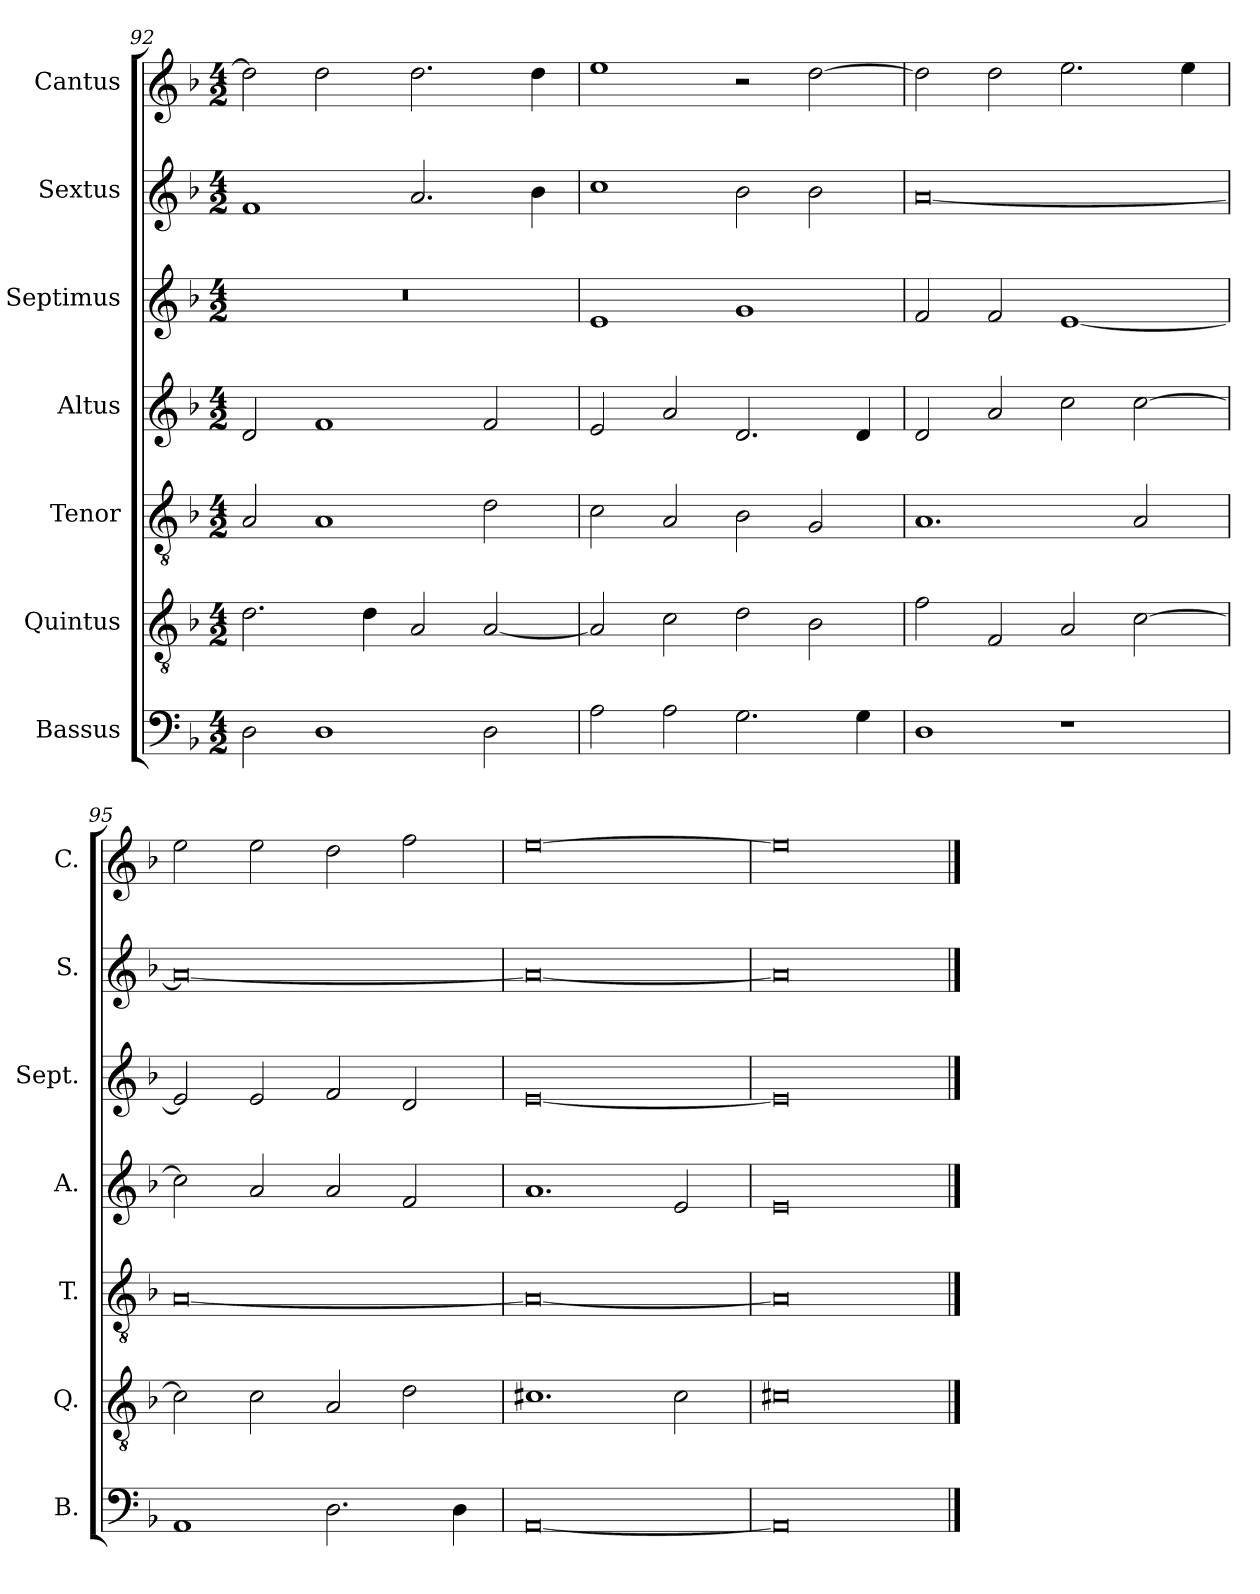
**kern	**kern	**kern	**kern	**kern	**kern	**kern
*part7	*part6	*part5	*part4	*part3	*part2	*part1
*staff7	*staff6	*staff5	*staff4	*staff3	*staff2	*staff1
*I"Bassus	*I"Quintus	*I"Tenor	*I"Altus	*I"Septimus	*I"Sextus	*I"Cantus
*I'B.	*I'Q.	*I'T.	*I'A.	*I'Sept.	*I'S.	*I'C.
*clefF4	*clefGv2	*clefGv2	*clefG2	*clefG2	*clefG2	*clefG2
*k[b-]	*k[b-]	*k[b-]	*k[b-]	*k[b-]	*k[b-]	*k[b-]
*F:	*F:	*F:	*F:	*F:	*F:	*F:
*M4/2	*M4/2	*M4/2	*M4/2	*M4/2	*M4/2	*M4/2
=92	=92	=92	=92	=92	=92	=92
2D\	2.d\	2A/	2d/	0r	1f	2dd\]
1D	.	1A	1f	.	.	2dd\
.	4d\	.	.	.	.	.
.	2A/	.	.	.	2.a/	2.dd\
2D\	[2A/	2d\	2f/	.	.	.
.	.	.	.	.	4b-\	4dd\
!!LO:PB:g=z
=93	=93	=93	=93	=93	=93	=93
2A\	2A/]	2c\	2e/	1e	1cc	1ee
2A\	2c\	2A/	2a/	.	.	.
2.G\	2d\	2B-\	2.d/	1g	2b-\	2r
.	2B-\	2G/	.	.	2b-\	[2dd\
4G\	.	.	4d/	.	.	.
=94	=94	=94	=94	=94	=94	=94
1D	2f\	1.A	2d/	2f/	[0a	2dd\]
.	2F/	.	2a/	2f/	.	2dd\
1r	2A/	.	2cc\	[1e	.	2.ee\
.	[2c\	2A/	[2cc\	.	.	.
.	.	.	.	.	.	4ee\
=95	=95	=95	=95	=95	=95	=95
1AA	2c\]	[0A	2cc\]	2e/]	0a_	2ee\
.	2c\	.	2a/	2e/	.	2ee\
2.D\	2A/	.	2a/	2f/	.	2dd\
.	2d\	.	2f/	2d/	.	2ff\
4D\	.	.	.	.	.	.
=96	=96	=96	=96	=96	=96	=96
[0AA	1.c#X	0A_	1.a	[0e	0a_	[0ee
.	2c#\	.	2e/	.	.	.
=97	=97	=97	=97	=97	=97	=97
0AA]	0c#X	0A]	0e	0e]	0a]	0ee]
==	==	==	==	==	==	==
*-	*-	*-	*-	*-	*-	*-
